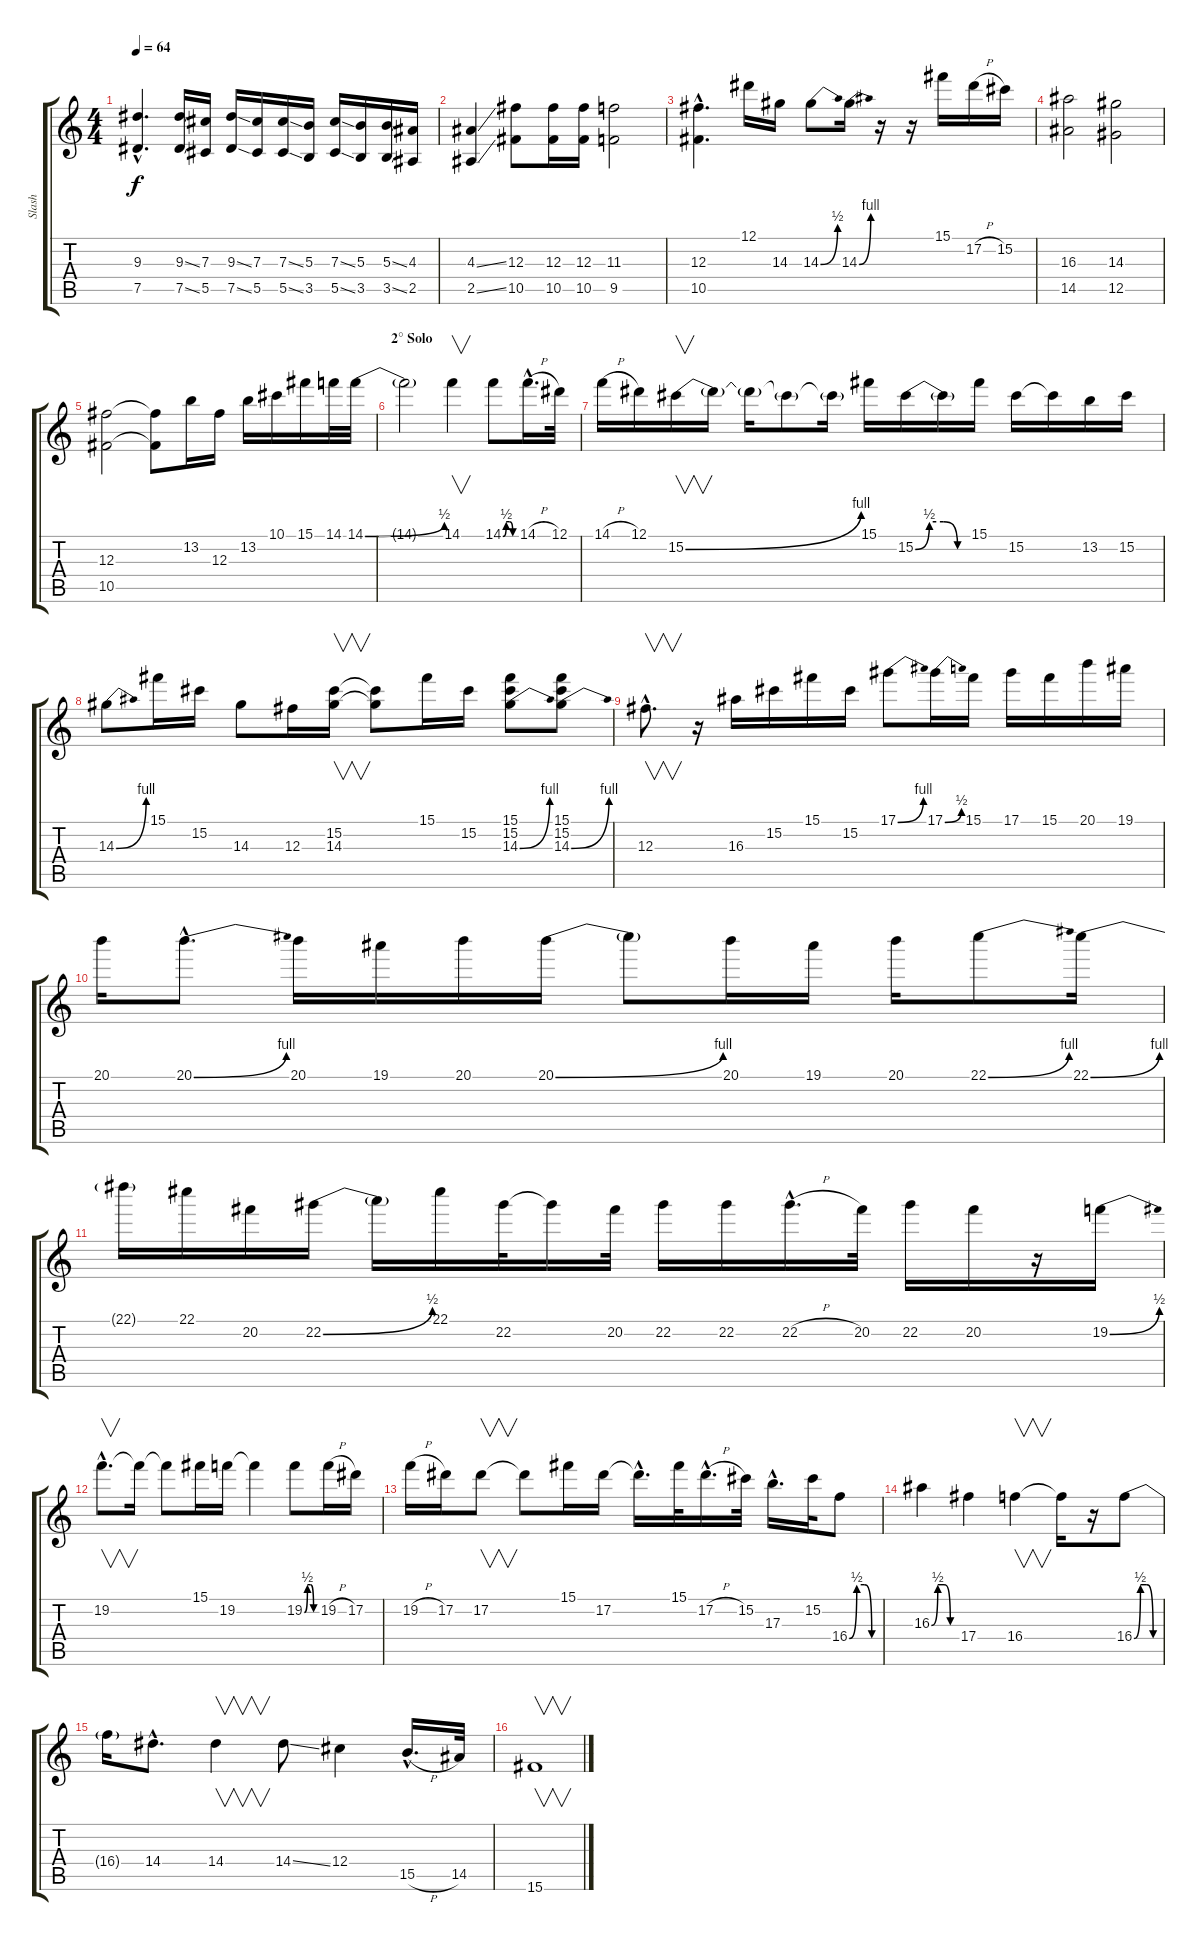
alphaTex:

\track ("Slash" "Slash") {instrument acousticguitarnylon}
\staff {score tabs}
\tuning (Eb4 Bb3 Gb3 Db3 Ab2 Eb2) {hide}
\ts (4 4)
\tempo 64
\clef g2
\ks c
(9.3{hac} 7.5{hac}).4{d dy f} (9.3{ss} 7.5{ss}).16 (7.3 5.5).16 (9.3{ss} 7.5{ss}).16 (7.3 5.5).16 (7.3{ss} 5.5{ss}).16 (5.3 3.5).16 (7.3{ss} 5.5{ss}).16 (5.3 3.5).16 (5.3{ss} 3.5{ss}).16 (4.3 2.5).16 |
(4.3{ss} 2.5{ss}).4 (12.3 10.5).8 (12.3 10.5).16 (12.3 10.5).16 (11.3 9.5).2 |
(12.3{hac} 10.5{hac}).4{d} 12.1.16 14.3.16 14.3{be (bend 0 0 60 2)}.8 14.3{be (bend 0 0 60 4)}.16 r.16 r.16 15.1.16 17.2{h}.16 15.2.16 |
(16.3 14.5).2 (14.3 12.5).2 |
(12.3 10.5).2 (12.3{t} 10.5{t}).8 13.2.16 12.3.16 13.2.16 10.1.16 15.1.16 14.1.32 14.1{be (bend 0 0 60 2)}.32 |
\section ("" "2° Solo")
14.1{t}.2 14.1.4{v} 14.1{be (custom 0 0 15 2 30 2 45 0 60 0)}.8 14.1{h hac}.16{d} 12.1.32 |
14.1{h}.16 12.1.16 15.2{be (bend 0 0 60 4)}.16{v} 15.2{t}.16 15.2{t}.16 15.2{t}.8 15.2{t}.16 15.1.16 15.2{be (custom 0 0 15 2 30 2 45 0 60 0)}.16 15.2{t}.16 15.1.16 15.2.16 15.2{t}.16 13.2.16 15.2.16 |
14.3{be (bend 0 0 60 4)}.8 15.1.16 15.2.16 14.3.8 12.3.16 (15.2 14.3).16{v} (15.2{t} 14.3{t}).8 15.1.16 15.2.16 (15.1 15.2 14.3{be (bend 0 0 60 4)}).8 (15.1 15.2 14.3{be (bend 0 0 60 4)}).8 |
12.3{hac}.8{v d} r.16 16.3.16 15.2.16 15.1.16 15.2.16 17.1{be (bend 0 0 60 4)}.8 17.1{be (bend 0 0 60 2)}.16 15.1.16 17.1.16 15.1.16 20.1.16 19.1.16 |
20.1.16 20.1{be (bend 0 0 60 4) hac}.8{d} 20.1.16 19.1.16 20.1.16 20.1{be (bend 0 0 60 4)}.16 20.1{t}.8 20.1.16 19.1.16 20.1.16 22.1{be (bend 0 0 60 4)}.8 22.1{be (bend 0 0 60 4)}.16 |
22.1{t}.16 22.1.16 20.2.16 22.2{be (bend 0 0 60 2)}.16 22.2{t}.16 22.1.16 22.2.32 22.2{t}.16 20.2.32 22.2.16 22.2.16 22.2{h hac}.16{d} 20.2.32 22.2.16 20.2.16 r.16 19.2{be (bend 0 0 60 2)}.16 |
19.2{hac}.8{v d} 19.2{t}.16 19.2{t}.8 15.1.16 19.2.16 19.2{t}.4 19.2{be (custom 0 0 15 2 30 2 45 0 60 0)}.8 19.2{h}.16 17.2.16 |
19.2{h}.16 17.2.16 17.2.8{v} 17.2{t}.8 15.1.16 17.2.16 17.2{hac t}.16{d} 15.1.32 17.2{h hac}.16{d} 15.2.32 17.3{hac}.16{d} 15.2.32 16.4{be (custom 0 0 15 2 30 2 45 0 60 0)}.8 |
16.3{be (custom 0 0 15 2 30 2 45 0 60 0)}.4 17.4.4 16.4.4{v} 16.4{t}.16 r.16 16.4{be (custom 0 0 15 2 30 2 45 0 60 0)}.8 |
16.4{t}.16 14.4{hac}.8{d} 14.4.4{v} 14.4{ss}.8 12.4.4 15.5{h hac}.16{d} 14.5.32 |
15.6.1{v}
